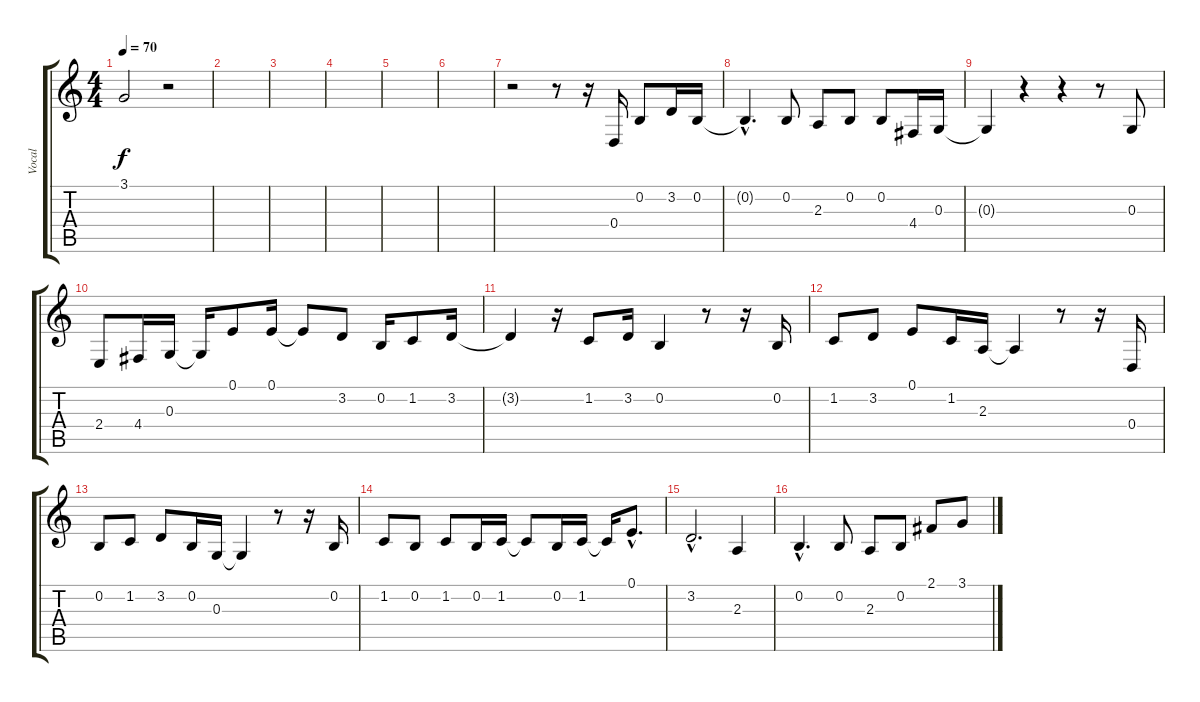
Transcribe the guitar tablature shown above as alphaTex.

\track ("Vocal" "Vocal") {instrument piccolo}
\staff {score tabs}
\tuning (E4 B3 G3 D3 A2 E2) {hide}
\ts (4 4)
\tempo 70
\clef g2
\ks c
3.1.2{dy f} r.2 |
|
|
|
|
|
r.2 r.8 r.16 0.4.16 0.2.8 3.2.16 0.2.16 |
0.2{hac t}.4{d} 0.2.8 2.3.8 0.2.8 0.2.8 4.4.16 0.3.16 |
0.3{t}.4 r.4 r.4 r.8 0.3.8 |
2.4.8 4.4.16 0.3.16 0.3{t}.16 0.1.8 0.1.16 0.1{t}.8 3.2.8 0.2.16 1.2.8 3.2.16 |
3.2{t}.4 r.16 1.2.8 3.2.16 0.2.4 r.8 r.16 0.2.16 |
1.2.8 3.2.8 0.1.8 1.2.16 2.3.16 2.3{t}.4 r.8 r.16 0.4.16 |
0.2.8 1.2.8 3.2.8 0.2.16 0.3.16 0.3{t}.4 r.8 r.16 0.2.16 |
1.2.8 0.2.8 1.2.8 0.2.16 1.2.16 1.2{t}.8 0.2.16 1.2.16 1.2{t}.16 0.1{hac}.8{d} |
3.2{hac}.2{d} 2.3.4 |
0.2{hac}.4{d} 0.2.8 2.3.8 0.2.8 2.1.8 3.1.8
